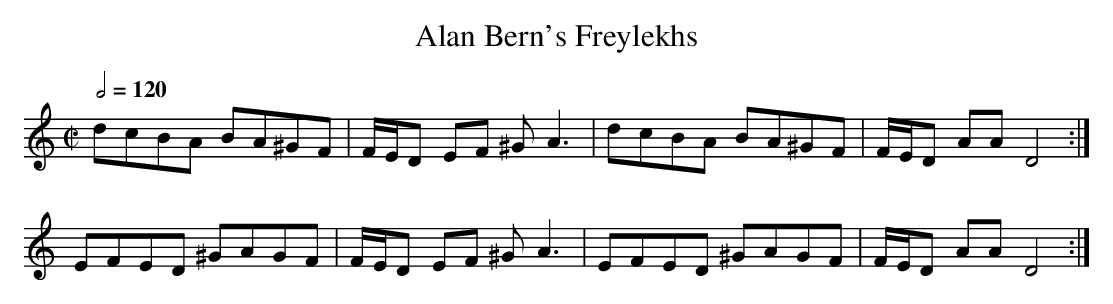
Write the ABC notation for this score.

X:1
T:Alan Bern's Freylekhs
M:C|
L:1/8
Q:1/2=120
K:DDor % misheberach
dcBA  BA^GF|F/E/D EF ^GA3|dcBA  BA^GF|F/E/D AA D4:|
EFED ^GAGF |F/E/D EF ^GA3|EFED ^GAGF |F/E/D AA D4:|

and in a more complex tune which has a third part in the major:
